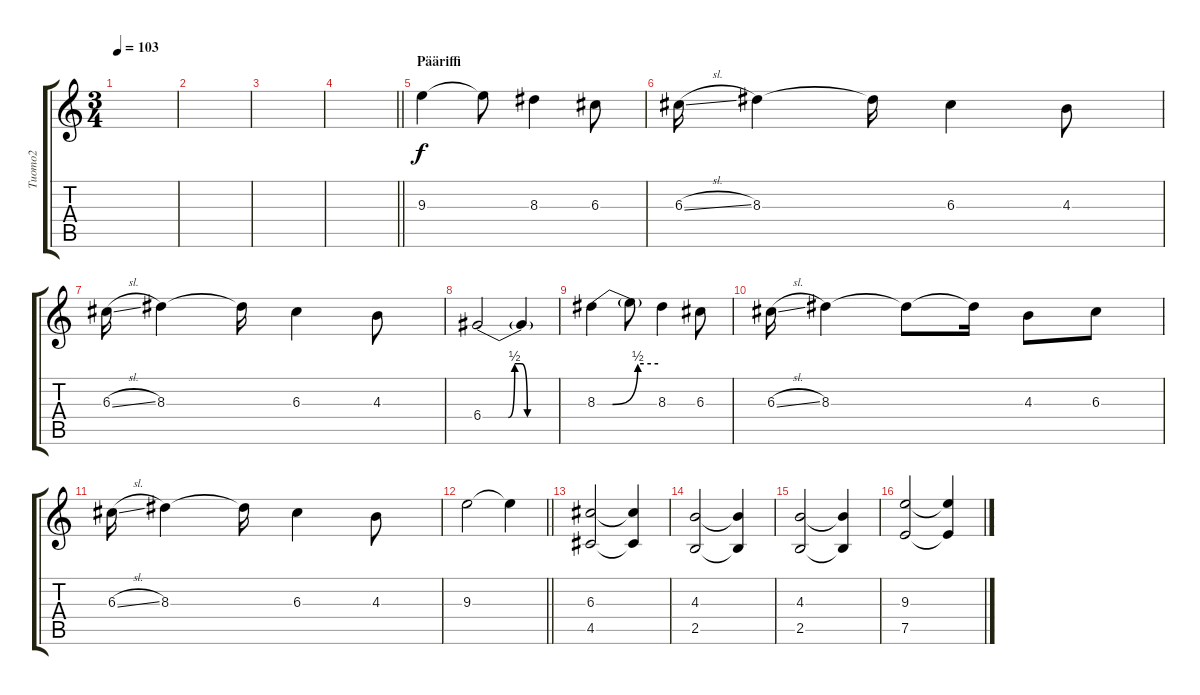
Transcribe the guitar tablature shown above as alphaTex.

\track ("Tuomo2" "Tuomo2") {instrument distortionguitar}
\staff {score tabs}
\tuning (E4 B3 G3 D3 A2 D2) {hide}
\ts (3 4)
\tempo 103
\clef g2
\ks c
|
|
|
\barLineRight lightlight
|
\section ("" "Pääriffi")
9.3.4 9.3{t}.8 8.3.4 6.3.8 |
6.3{sl}.16 8.3.4 8.3{t}.16 6.3.4 4.3.8 |
6.3{sl}.16 8.3.4 8.3{t}.16 6.3.4 4.3.8 |
6.4{be (custom 0 0 20 0 25 2 30 2 35 0 60 0)}.2 6.4{t}.4 |
8.3{be (custom 0 0 15 0 40 2 60 2)}.4 8.3{t}.8 8.3.4 6.3.8 |
6.3{sl}.16 8.3.4 8.3{t}.8 8.3{t}.16 4.3.8 6.3.8 |
6.3{sl}.16 8.3.4 8.3{t}.16 6.3.4 4.3.8 |
\barLineRight lightlight
9.3.2 9.3{t}.4 |
(6.3 4.5).2 (6.3{t} 4.5{t}).4 |
(4.3 2.5).2 (4.3{t} 2.5{t}).4 |
(4.3 2.5).2 (4.3{t} 2.5{t}).4 |
(9.3 7.5).2 (9.3{t} 7.5{t}).4
